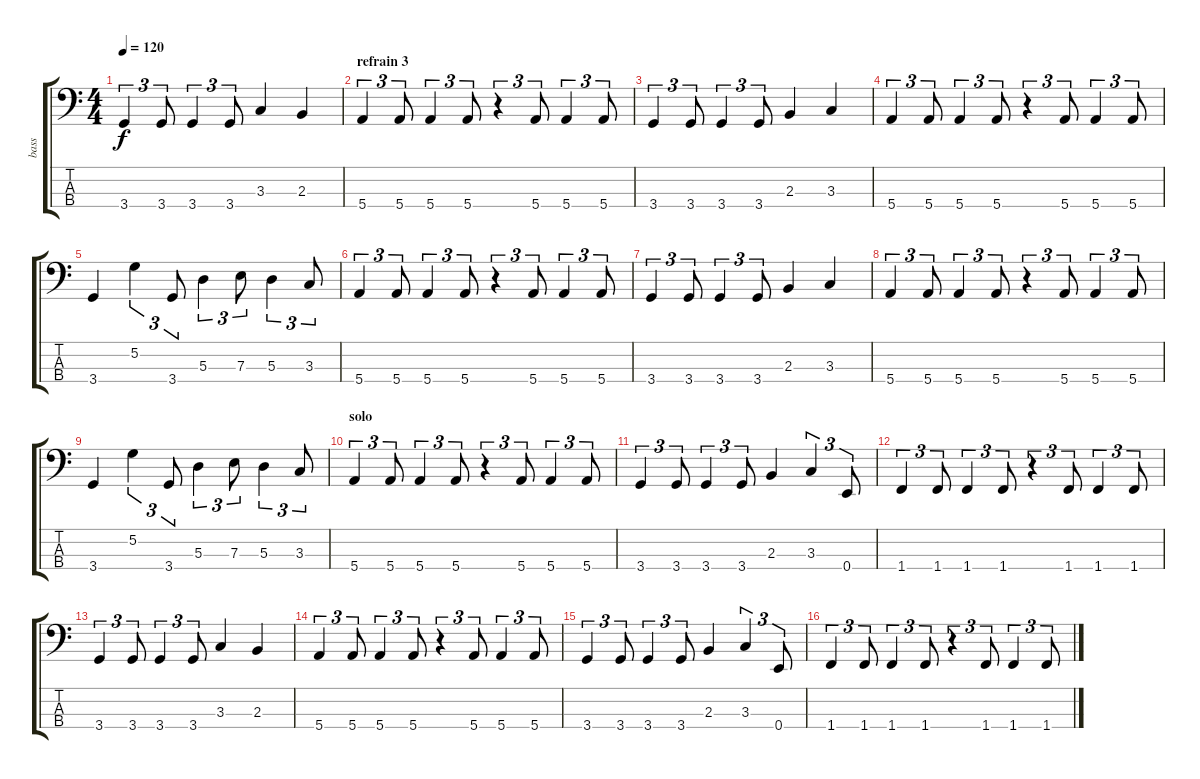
\track ("bass" "bass") {instrument electricbassfinger}
\staff {score tabs}
\tuning (G2 D2 A1 E1) {hide}
\ts (4 4)
\tempo 120
\clef f4
\ks c
3.4.4{tu (3 2) dy f} 3.4.8{tu (3 2)} 3.4.4{tu (3 2)} 3.4.8{tu (3 2)} 3.3.4 2.3.4 |
\section ("" "refrain 3")
5.4.4{tu (3 2)} 5.4.8{tu (3 2)} 5.4.4{tu (3 2)} 5.4.8{tu (3 2)} r.4{tu (3 2)} 5.4.8{tu (3 2)} 5.4.4{tu (3 2)} 5.4.8{tu (3 2)} |
3.4.4{tu (3 2)} 3.4.8{tu (3 2)} 3.4.4{tu (3 2)} 3.4.8{tu (3 2)} 2.3.4 3.3.4 |
5.4.4{tu (3 2)} 5.4.8{tu (3 2)} 5.4.4{tu (3 2)} 5.4.8{tu (3 2)} r.4{tu (3 2)} 5.4.8{tu (3 2)} 5.4.4{tu (3 2)} 5.4.8{tu (3 2)} |
3.4.4 5.2.4{tu (3 2)} 3.4.8{tu (3 2)} 5.3.4{tu (3 2)} 7.3.8{tu (3 2)} 5.3.4{tu (3 2)} 3.3.8{tu (3 2)} |
5.4.4{tu (3 2)} 5.4.8{tu (3 2)} 5.4.4{tu (3 2)} 5.4.8{tu (3 2)} r.4{tu (3 2)} 5.4.8{tu (3 2)} 5.4.4{tu (3 2)} 5.4.8{tu (3 2)} |
3.4.4{tu (3 2)} 3.4.8{tu (3 2)} 3.4.4{tu (3 2)} 3.4.8{tu (3 2)} 2.3.4 3.3.4 |
5.4.4{tu (3 2)} 5.4.8{tu (3 2)} 5.4.4{tu (3 2)} 5.4.8{tu (3 2)} r.4{tu (3 2)} 5.4.8{tu (3 2)} 5.4.4{tu (3 2)} 5.4.8{tu (3 2)} |
3.4.4 5.2.4{tu (3 2)} 3.4.8{tu (3 2)} 5.3.4{tu (3 2)} 7.3.8{tu (3 2)} 5.3.4{tu (3 2)} 3.3.8{tu (3 2)} |
\section ("" "solo")
5.4.4{tu (3 2)} 5.4.8{tu (3 2)} 5.4.4{tu (3 2)} 5.4.8{tu (3 2)} r.4{tu (3 2)} 5.4.8{tu (3 2)} 5.4.4{tu (3 2)} 5.4.8{tu (3 2)} |
3.4.4{tu (3 2)} 3.4.8{tu (3 2)} 3.4.4{tu (3 2)} 3.4.8{tu (3 2)} 2.3.4 3.3.4{tu (3 2)} 0.4.8{tu (3 2)} |
1.4.4{tu (3 2)} 1.4.8{tu (3 2)} 1.4.4{tu (3 2)} 1.4.8{tu (3 2)} r.4{tu (3 2)} 1.4.8{tu (3 2)} 1.4.4{tu (3 2)} 1.4.8{tu (3 2)} |
3.4.4{tu (3 2)} 3.4.8{tu (3 2)} 3.4.4{tu (3 2)} 3.4.8{tu (3 2)} 3.3.4 2.3.4 |
5.4.4{tu (3 2)} 5.4.8{tu (3 2)} 5.4.4{tu (3 2)} 5.4.8{tu (3 2)} r.4{tu (3 2)} 5.4.8{tu (3 2)} 5.4.4{tu (3 2)} 5.4.8{tu (3 2)} |
3.4.4{tu (3 2)} 3.4.8{tu (3 2)} 3.4.4{tu (3 2)} 3.4.8{tu (3 2)} 2.3.4 3.3.4{tu (3 2)} 0.4.8{tu (3 2)} |
1.4.4{tu (3 2)} 1.4.8{tu (3 2)} 1.4.4{tu (3 2)} 1.4.8{tu (3 2)} r.4{tu (3 2)} 1.4.8{tu (3 2)} 1.4.4{tu (3 2)} 1.4.8{tu (3 2)}
